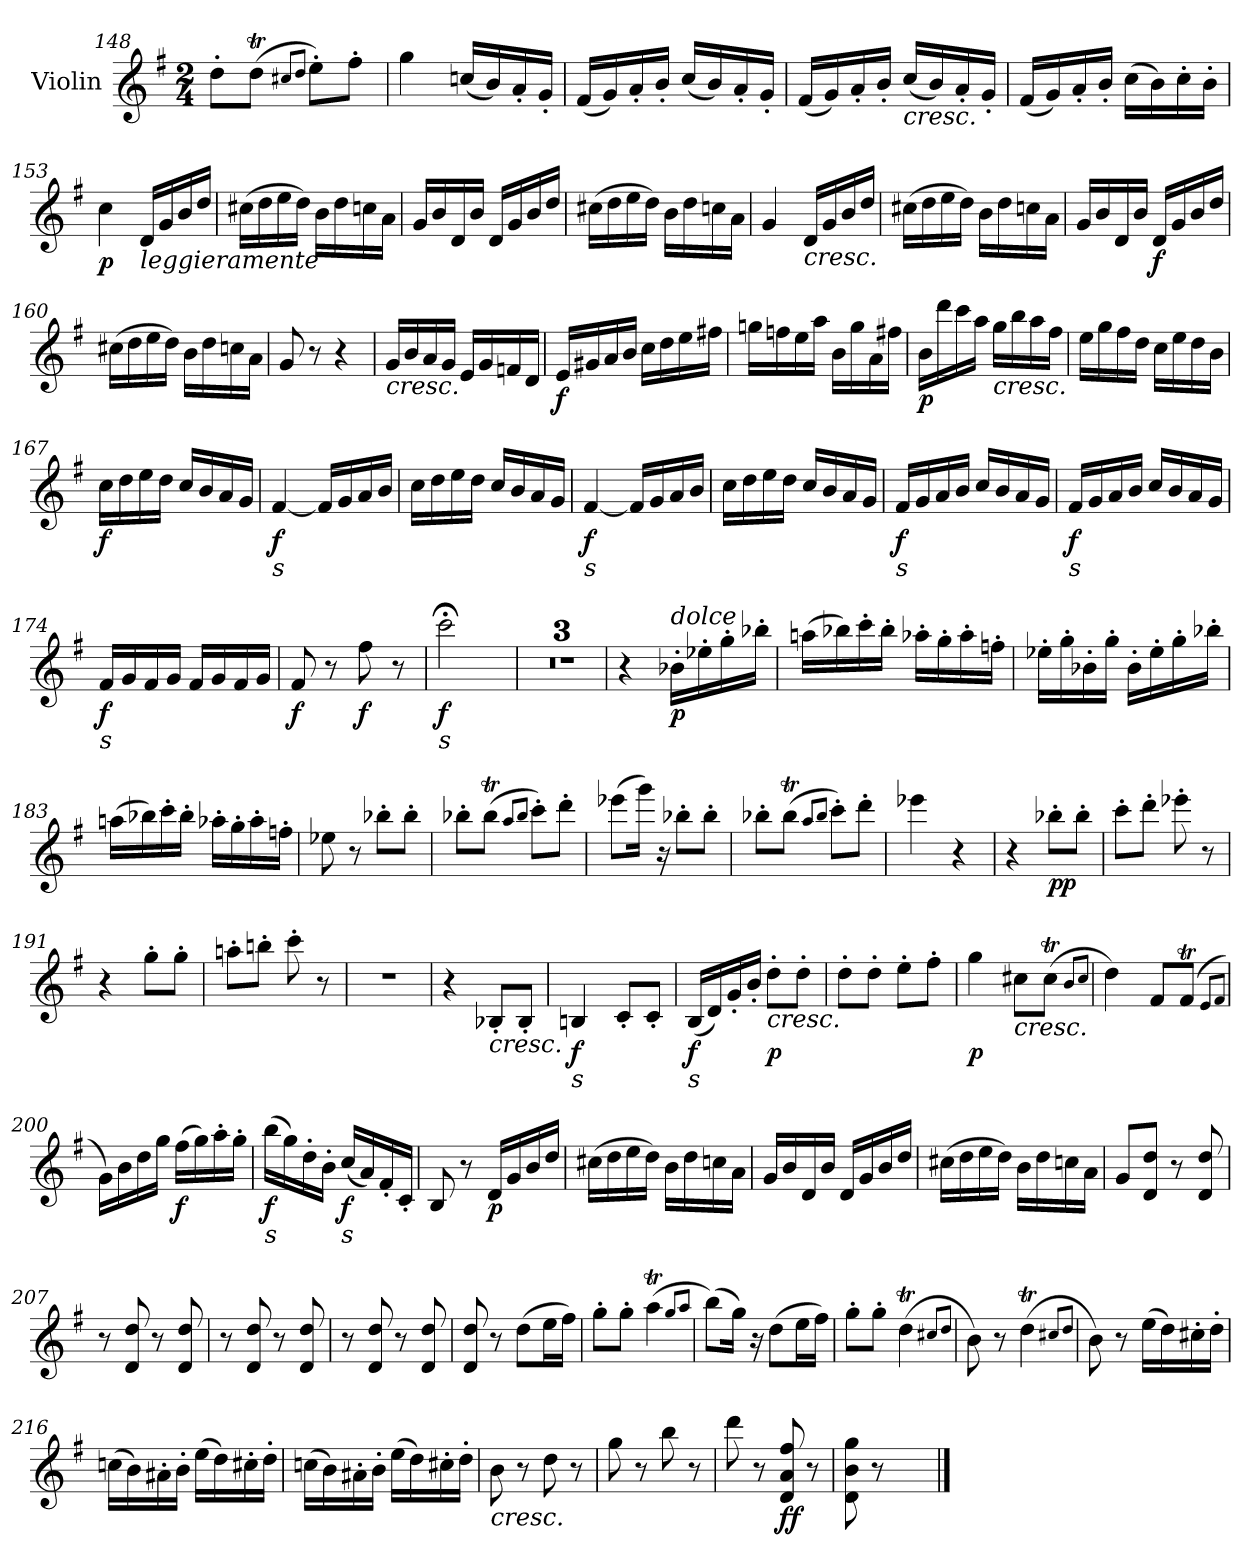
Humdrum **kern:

**kern	**dynam
*part1	*part1
*staff1	*staff1
*I"Violin	*
*I'Vln.	*
*clefG2	*
*k[f#]	*
*G:	*
*M2/4	*
=148	=148
8dd'i\L	.
(8ddTi\J	.
8qcc#Xi/L	.
8qddi/J	.
8ee'i\L)	.
8ff#'i\J	.
=149	=149
4ggi\	.
(16ccni/LL	.
16bi/)	.
16a'i/	.
16g'i/JJ	.
=150	=150
(16f#i/LL	.
16gi/)	.
16a'i/	.
16b'i/JJ	.
(16cci/LL	.
16bi/)	.
16a'i/	.
16g'i/JJ	.
=151	=151
(16f#i/LL	.
16gi/)	.
16a'i/	.
16b'i/JJ	.
!LO:TX:b:i:t=cresc.	!
(16cci/LL	.
16bi/)	.
16a'i/	.
16g'i/JJ	.
!!LO:LB:g=z
=152	=152
(16f#i/LL	.
16gi/)	.
16a'i/	.
16b'i/JJ	.
(16cci\LL	.
16bi\)	.
16cc'i\	.
16b'i\JJ	.
=153	=153
4cci\	p
!LO:TX:b:i:t=leggieramente	!
16di/LL	.
16gi/	.
16bi/	.
16ddi/JJ	.
=154	=154
(16cc#Xi\LL	.
16ddi\	.
16eei\	.
16ddi\JJ)	.
16bi\LL	.
16ddi\	.
16ccni\	.
16ai\JJ	.
=155	=155
16gi/LL	.
16bi/	.
16di/	.
16bi/JJ	.
16di/LL	.
16gi/	.
16bi/	.
16ddi/JJ	.
=156	=156
(16cc#Xi\LL	.
16ddi\	.
16eei\	.
16ddi\JJ)	.
16bi\LL	.
16ddi\	.
16ccni\	.
16ai\JJ	.
=157	=157
4gi/	.
!LO:TX:b:i:t=cresc.	!
16di/LL	.
16gi/	.
16bi/	.
16ddi/JJ	.
!!LO:PB:g=z
=158	=158
(16cc#Xi\LL	.
16ddi\	.
16eei\	.
16ddi\JJ)	.
16bi\LL	.
16ddi\	.
16ccni\	.
16ai\JJ	.
=159	=159
16gi/LL	.
16bi/	.
16di/	.
16bi/JJ	.
16di/LL	f
16gi/	.
16bi/	.
16ddi/JJ	.
=160	=160
(16cc#Xi\LL	.
16ddi\	.
16eei\	.
16ddi\JJ)	.
16bi\LL	.
16ddi\	.
16ccni\	.
16ai\JJ	.
=161	=161
8gi/	.
8r	.
4r	.
=162	=162
!LO:TX:b:i:t=cresc.	!
16gi/LL	.
16bi/	.
16ai/	.
16gi/JJ	.
16ei/LL	.
16gi/	.
16fni/	.
16di/JJ	.
=163	=163
16ei/LL	f
16g#Xi/	.
16ai/	.
16bi/JJ	.
16cci\LL	.
16ddi\	.
16eei\	.
16ff#Xi\JJ	.
!!LO:LB:g=z
=164	=164
16ggni\LL	.
16ffni\	.
16eei\	.
16aai\JJ	.
16bi\LL	.
16ggi\	.
16ai\	.
16ff#Xi\JJ	.
=165	=165
16bi\LL	p
16dddi\	.
16ccci\	.
16aai\JJ	.
!LO:TX:b:i:t=cresc.	!
16ggi\LL	.
16bbi\	.
16aai\	.
16ff#i\JJ	.
=166	=166
16eei\LL	.
16ggi\	.
16ff#i\	.
16ddi\JJ	.
16cci\LL	.
16eei\	.
16ddi\	.
16bi\JJ	.
=167	=167
16cci\LL	f
16ddi\	.
16eei\	.
16ddi\JJ	.
16cci/LL	.
16bi/	.
16ai/	.
16gi/JJ	.
=168	=168
!LO:TX:b:i:t=s	!
[<4f#i/	f
16f#i/LL]	.
16gi/	.
16ai/	.
16bi/JJ	.
=169	=169
16cci\LL	.
16ddi\	.
16eei\	.
16ddi\JJ	.
16cci/LL	.
16bi/	.
16ai/	.
16gi/JJ	.
!!LO:LB:g=z
=170	=170
!LO:TX:b:i:t=s	!
[<4f#i/	f
16f#i/LL]	.
16gi/	.
16ai/	.
16bi/JJ	.
=171	=171
16cci\LL	.
16ddi\	.
16eei\	.
16ddi\JJ	.
16cci/LL	.
16bi/	.
16ai/	.
16gi/JJ	.
=172	=172
!LO:TX:b:i:t=s	!
16f#i/LL	f
16gi/	.
16ai/	.
16bi/JJ	.
16cci/LL	.
16bi/	.
16ai/	.
16gi/JJ	.
=173	=173
!LO:TX:b:i:t=s	!
16f#i/LL	f
16gi/	.
16ai/	.
16bi/JJ	.
16cci/LL	.
16bi/	.
16ai/	.
16gi/JJ	.
=174	=174
!LO:TX:b:i:t=s	!
16f#i/LL	f
16gi/	.
16f#i/	.
16gi/JJ	.
16f#i/LL	.
16gi/	.
16f#i/	.
16gi/JJ	.
=175	=175
8f#i/	f
8r	.
8ff#i\	f
8r	.
=176	=176
!LO:TX:b:i:t=s	!
2ccc;i\	f
!!LO:LB:g=z
=177	=177
2r	.
=178	=178
2r	.
=179	=179
2r	.
=180	=180
4r	.
!LO:TX:a:i:t=dolce	!
16b-X'i\LL	p
16ee-X'i\	.
16gg'i\	.
16bb-X'i\JJ	.
=181	=181
(16aani\LL	.
16bb-Xi\)	.
16ccc'i\	.
16bb-'i\JJ	.
16aa-X'i\LL	.
16gg'i\	.
16aa-'i\	.
16ffn'i\JJ	.
=182	=182
16ee-X'i\LL	.
16gg'i\	.
16b-X'i\	.
16gg'i\JJ	.
16b-'i\LL	.
16ee-'i\	.
16gg'i\	.
16bb-X'i\JJ	.
=183	=183
(16aani\LL	.
16bb-Xi\)	.
16ccc'i\	.
16bb-'i\JJ	.
16aa-X'i\LL	.
16gg'i\	.
16aa-'i\	.
16ffn'i\JJ	.
!!LO:LB:g=z
=184	=184
8ee-Xi\	.
8r	.
8bb-X'i\L	.
8bb-'i\J	.
=185	=185
8bb-X'i\L	.
(8bb-Ti\J	.
8qaai/L	.
8qbb-i/J	.
8ccc'i\L)	.
8ddd'i\J	.
=186	=186
(8eee-Xi\L	.
16gggi\Jk)	.
16r	.
8bb-X'i\L	.
8bb-'i\J	.
=187	=187
8bb-X'i\L	.
(8bb-Ti\J	.
8qaai/L	.
8qbb-i/J	.
8ccc'i\L)	.
8ddd'i\J	.
=188	=188
4eee-Xi\	.
4r	.
=189	=189
4r	.
8bb-X'i\L	pp
8bb-'i\J	.
=190	=190
8ccc'i\L	.
8ddd'i\J	.
8eee-X'i\	.
8r	.
!!LO:LB:g=z
=191	=191
4r	.
8gg'i\L	.
8gg'i\J	.
=192	=192
8aan'i\L	.
8bbn'i\J	.
8ccc'i\	.
8r	.
=193	=193
!LO:N:vis=1	!
2r	.
=194	=194
4r	.
!LO:TX:b:i:t=cresc.	!
8B-X'i/L	.
8B-'i/J	.
=195	=195
!LO:TX:b:i:t=s	!
4Bni/	f
8c'i/L	.
8c'i/J	.
=196	=196
!LO:TX:b:i:t=s	!
(16Bi/LL	f
16di/)	.
16g'i/	.
16b'i/JJ	.
!LO:TX:b:i:t=cresc.	!
8dd'i\L	p
8dd'i\J	.
=197	=197
8dd'i\L	.
8dd'i\J	.
8ee'i\L	.
8ff#'i\J	.
!!LO:LB:g=z
=198	=198
4ggi\	p
!LO:TX:b:i:t=cresc.	!
8cc#Xi\L	.
(8cc#ti\J	.
8qbi/L	.
8qcc#i/J	.
=199	=199
4ddi\)	.
8f#i/L	.
(8f#ti/J	.
8qei/L	.
8qf#i/J	.
=200	=200
16gi\LL)	.
16bi\	.
16ddi\	.
16ggi\JJ	.
(16ff#i\LL	f
16ggi\)	.
16aa'i\	.
16gg'i\JJ	.
=201	=201
!LO:TX:b:i:t=s	!
(16bbi\LL	f
16ggi\)	.
16dd'i\	.
16b'i\JJ	.
!LO:TX:b:i:t=s	!
(16cci/LL	f
16ai/)	.
16f#'i/	.
16c'i/JJ	.
=202	=202
8Bi/	.
8r	.
16di/LL	p
16gi/	.
16bi/	.
16ddi/JJ	.
=203	=203
(16cc#Xi\LL	.
16ddi\	.
16eei\	.
16ddi\JJ)	.
16bi\LL	.
16ddi\	.
16ccni\	.
16ai\JJ	.
!!LO:LB:g=z
=204	=204
16gi/LL	.
16bi/	.
16di/	.
16bi/JJ	.
16di/LL	.
16gi/	.
16bi/	.
16ddi/JJ	.
=205	=205
(16cc#Xi\LL	.
16ddi\	.
16eei\	.
16ddi\JJ)	.
16bi\LL	.
16ddi\	.
16ccni\	.
16ai\JJ	.
=206	=206
8gi/L	.
8di/ 8ddiJ	.
8r	.
8di/ 8ddi	.
=207	=207
8r	.
8di/ 8ddi	.
8r	.
8di/ 8ddi	.
=208	=208
8r	.
8di/ 8ddi	.
8r	.
8di/ 8ddi	.
=209	=209
8r	.
8di/ 8ddi	.
8r	.
8di/ 8ddi	.
!!LO:LB:g=z
=210	=210
8di/ 8ddi	.
8r	.
(8ddi\L	.
16eei\L	.
16ff#i\JJ)	.
=211	=211
8gg'i\L	.
8gg'i\J	.
(4aaTi\	.
8qggi/L	.
8qaai/J	.
=212	=212
(8bbi\L)	.
16ggi\Jk)	.
16r	.
(8ddi\L	.
16eei\L	.
16ff#i\JJ)	.
=213	=213
8gg'i\L	.
8gg'i\J	.
(4ddTi\	.
8qcc#Xi/L	.
8qddi/J	.
=214	=214
8bi\)	.
8r	.
(4ddTi\	.
8qcc#Xi/L	.
8qddi/J	.
=215	=215
8bi\)	.
8r	.
(16eei\LL	.
16ddi\)	.
16cc#X'i\	.
16dd'i\JJ	.
!!LO:LB:g=z
=216	=216
(16ccni\LL	.
16bi\)	.
16a#X'i\	.
16b'i\JJ	.
(16eei\LL	.
16ddi\)	.
16cc#X'i\	.
16dd'i\JJ	.
=217	=217
(16ccni\LL	.
16bi\)	.
16a#X'i\	.
16b'i\JJ	.
(16eei\LL	.
16ddi\)	.
16cc#X'i\	.
16dd'i\JJ	.
=218	=218
!LO:TX:b:i:t=cresc.	!
8bi\	.
8r	.
8ddi\	.
8r	.
=219	=219
8ggi\	.
8r	.
8bbi\	.
8r	.
=220	=220
8dddi\	.
8r	.
8di/ 8ai 8ff#i	ff
8r	.
=221	=221
8di\ 8bi 8ggi	.
8r	.
4ryy	.
==	==
*-	*-
